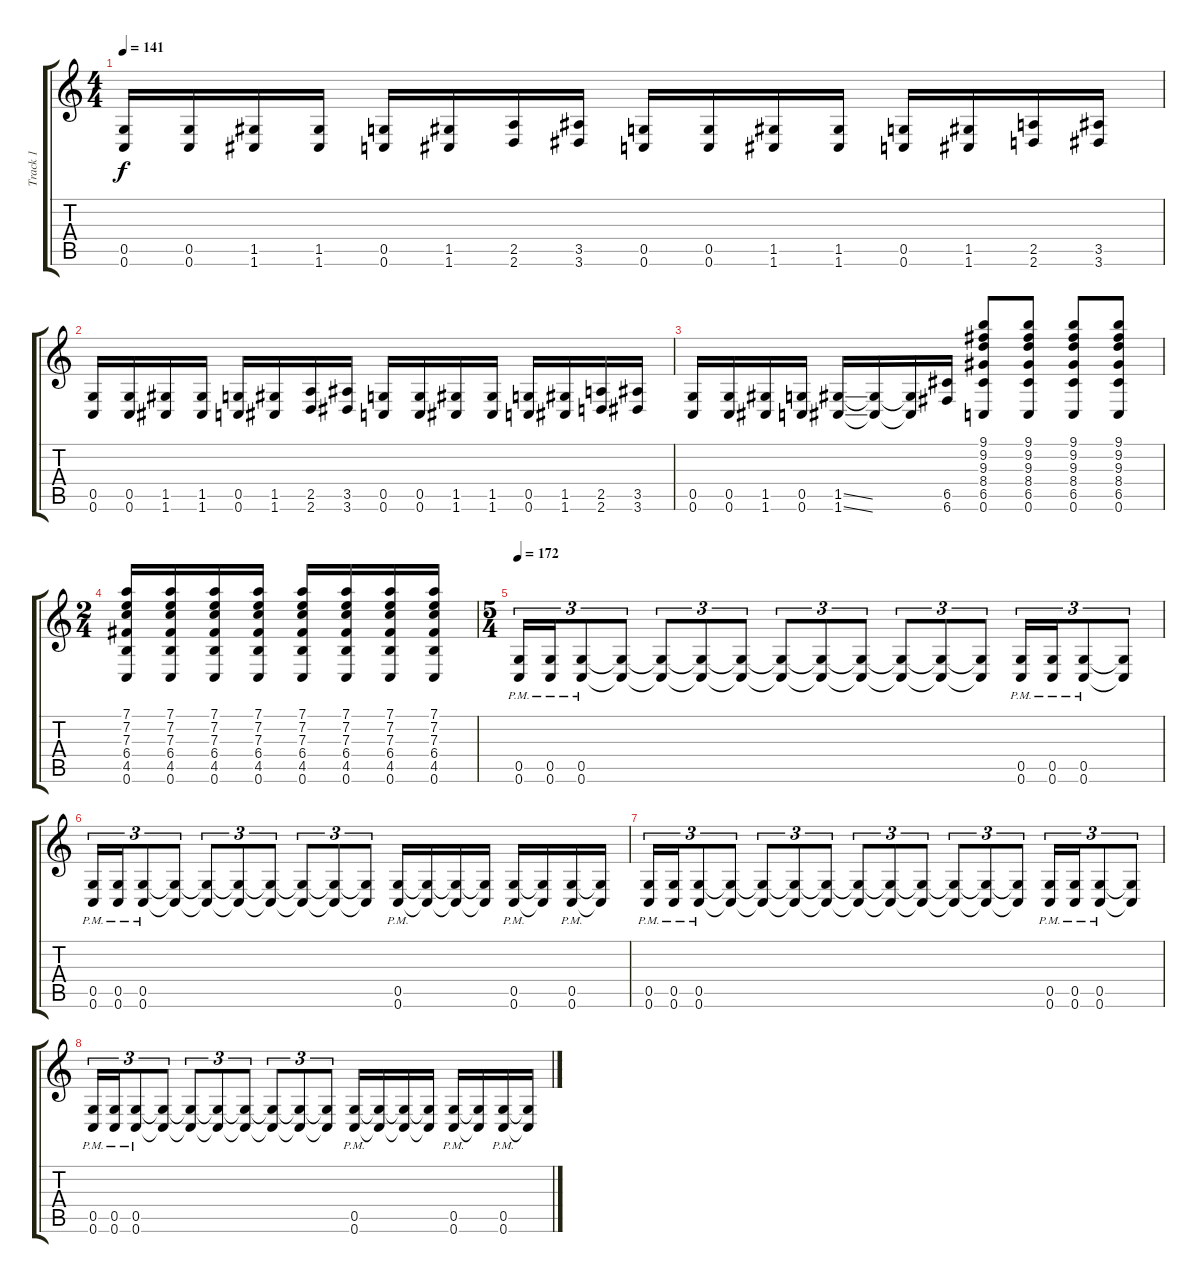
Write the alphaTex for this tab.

\track ("Track 1" "Track 1") {instrument distortionguitar}
\staff {score tabs}
\tuning (D4 A3 F3 C3 G2 C2) {hide}
\ts (4 4)
\tempo 141
\clef g2
\ks c
(0.5 0.6).16{dy f} (0.5 0.6).16 (1.5 1.6).16 (1.5 1.6).16 (0.5 0.6).16 (1.5 1.6).16 (2.5 2.6).16 (3.5 3.6).16 (0.5 0.6).16 (0.5 0.6).16 (1.5 1.6).16 (1.5 1.6).16 (0.5 0.6).16 (1.5 1.6).16 (2.5 2.6).16 (3.5 3.6).16 |
(0.5 0.6).16 (0.5 0.6).16 (1.5 1.6).16 (1.5 1.6).16 (0.5 0.6).16 (1.5 1.6).16 (2.5 2.6).16 (3.5 3.6).16 (0.5 0.6).16 (0.5 0.6).16 (1.5 1.6).16 (1.5 1.6).16 (0.5 0.6).16 (1.5 1.6).16 (2.5 2.6).16 (3.5 3.6).16 |
(0.5 0.6).16 (0.5 0.6).16 (1.5 1.6).16 (0.5 0.6).16 (1.5{ss} 1.6{ss}).16 (1.5{t} 1.6{t}).16 (1.5{t} 1.6{t}).16 (6.5 6.6).16 (9.1 9.2 9.3 8.4 6.5 0.6).8 (9.1 9.2 9.3 8.4 6.5 0.6).8 (9.1 9.2 9.3 8.4 6.5 0.6).8 (9.1 9.2 9.3 8.4 6.5 0.6).8 |
\ts (2 4)
(7.1 7.2 7.3 6.4 4.5 0.6).16 (7.1 7.2 7.3 6.4 4.5 0.6).16 (7.1 7.2 7.3 6.4 4.5 0.6).16 (7.1 7.2 7.3 6.4 4.5 0.6).16 (7.1 7.2 7.3 6.4 4.5 0.6).16 (7.1 7.2 7.3 6.4 4.5 0.6).16 (7.1 7.2 7.3 6.4 4.5 0.6).16 (7.1 7.2 7.3 6.4 4.5 0.6).16 |
\ts (5 4)
\tempo 172
(0.5{pm} 0.6{pm}).16{tu (3 2)} (0.5{pm} 0.6{pm}).16{tu (3 2)} (0.5{pm} 0.6{pm}).8{tu (3 2)} (0.5{t} 0.6{t}).8{tu (3 2)} (0.5{t} 0.6{t}).8{tu (3 2)} (0.5{t} 0.6{t}).8{tu (3 2)} (0.5{t} 0.6{t}).8{tu (3 2)} (0.5{t} 0.6{t}).8{tu (3 2)} (0.5{t} 0.6{t}).8{tu (3 2)} (0.5{t} 0.6{t}).8{tu (3 2)} (0.5{t} 0.6{t}).8{tu (3 2)} (0.5{t} 0.6{t}).8{tu (3 2)} (0.5{t} 0.6{t}).8{tu (3 2)} (0.5{pm} 0.6{pm}).16{tu (3 2)} (0.5{pm} 0.6{pm}).16{tu (3 2)} (0.5{pm} 0.6{pm}).8{tu (3 2)} (0.5{t} 0.6{t}).8{tu (3 2)} |
(0.5{pm} 0.6{pm}).16{tu (3 2)} (0.5{pm} 0.6{pm}).16{tu (3 2)} (0.5{pm} 0.6{pm}).8{tu (3 2)} (0.5{t} 0.6{t}).8{tu (3 2)} (0.5{t} 0.6{t}).8{tu (3 2)} (0.5{t} 0.6{t}).8{tu (3 2)} (0.5{t} 0.6{t}).8{tu (3 2)} (0.5{t} 0.6{t}).8{tu (3 2)} (0.5{t} 0.6{t}).8{tu (3 2)} (0.5{t} 0.6{t}).8{tu (3 2)} (0.5{pm} 0.6{pm}).16 (0.5{t} 0.6{t}).16 (0.5{t} 0.6{t}).16 (0.5{t} 0.6{t}).16 (0.5{pm} 0.6{pm}).16 (0.5{t} 0.6{t}).16 (0.5{pm} 0.6{pm}).16 (0.5{t} 0.6{t}).16 |
(0.5{pm} 0.6{pm}).16{tu (3 2)} (0.5{pm} 0.6{pm}).16{tu (3 2)} (0.5{pm} 0.6{pm}).8{tu (3 2)} (0.5{t} 0.6{t}).8{tu (3 2)} (0.5{t} 0.6{t}).8{tu (3 2)} (0.5{t} 0.6{t}).8{tu (3 2)} (0.5{t} 0.6{t}).8{tu (3 2)} (0.5{t} 0.6{t}).8{tu (3 2)} (0.5{t} 0.6{t}).8{tu (3 2)} (0.5{t} 0.6{t}).8{tu (3 2)} (0.5{t} 0.6{t}).8{tu (3 2)} (0.5{t} 0.6{t}).8{tu (3 2)} (0.5{t} 0.6{t}).8{tu (3 2)} (0.5{pm} 0.6{pm}).16{tu (3 2)} (0.5{pm} 0.6{pm}).16{tu (3 2)} (0.5{pm} 0.6{pm}).8{tu (3 2)} (0.5{t} 0.6{t}).8{tu (3 2)} |
(0.5{pm} 0.6{pm}).16{tu (3 2)} (0.5{pm} 0.6{pm}).16{tu (3 2)} (0.5{pm} 0.6{pm}).8{tu (3 2)} (0.5{t} 0.6{t}).8{tu (3 2)} (0.5{t} 0.6{t}).8{tu (3 2)} (0.5{t} 0.6{t}).8{tu (3 2)} (0.5{t} 0.6{t}).8{tu (3 2)} (0.5{t} 0.6{t}).8{tu (3 2)} (0.5{t} 0.6{t}).8{tu (3 2)} (0.5{t} 0.6{t}).8{tu (3 2)} (0.5{pm} 0.6{pm}).16 (0.5{t} 0.6{t}).16 (0.5{t} 0.6{t}).16 (0.5{t} 0.6{t}).16 (0.5{pm} 0.6{pm}).16 (0.5{t} 0.6{t}).16 (0.5{pm} 0.6{pm}).16 (0.5{t} 0.6{t}).16
